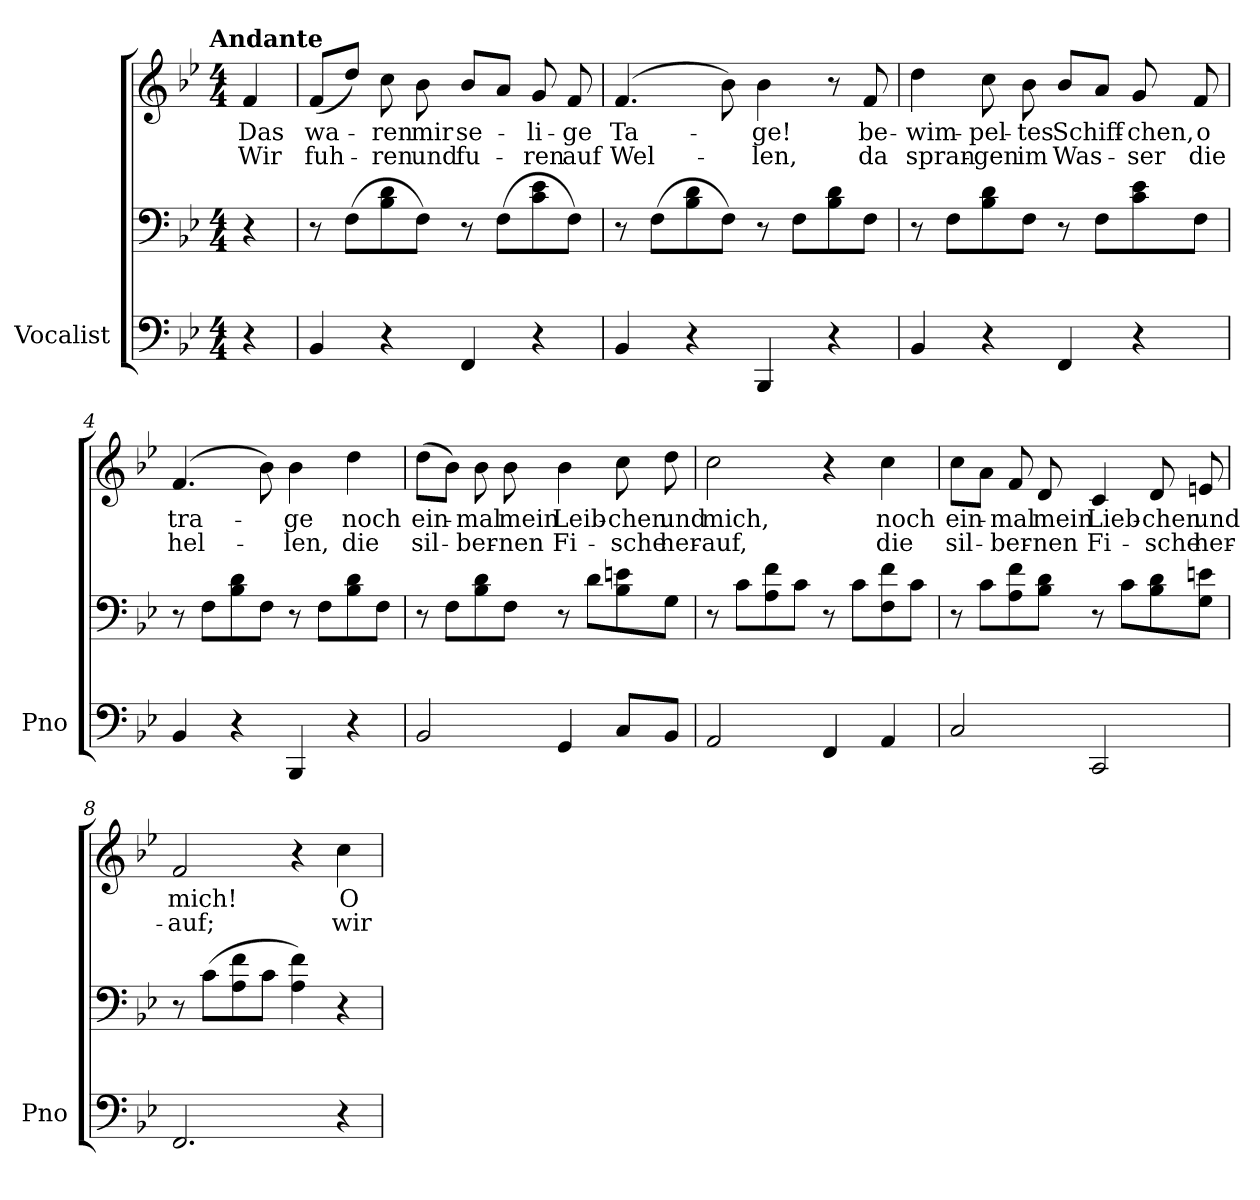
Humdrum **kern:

**kern	**kern	**kern	**text	**text
*part1	*part1	*part1	*part1	*part1
*staff3	*staff2	*staff1	*staff1	*staff1
*I"Vocalist	*	*	*	*
*I'Pno	*	*	*	*
*clefF4	*clefF4	*clefG2	*	*
*k[b-e-]	*k[b-e-]	*k[b-e-]	*	*
*B-:	*B-:	*B-:	*	*
!!LO:TX:omd:t=Andante
*M4/4	*M4/4	*M4/4	*	*
*MM84	*MM84	*MM84	*	*
=	=	=	=	=
4r	4r	4f/	Das	Wir
=1	=1	=1	=1	=1
4BB-/	8r	(8f/L	wa-	fuh-
.	(8F\L	8dd/J)	.	.
4r	8B-\ 8d\	8cc\	-ren	-ren
.	8F\J)	8b-\	mir	und
4FF/	8r	8b-/L	se-	fu-
.	(8F\L	8a/J	.	.
4r	8c\ 8e-\	8g/	-li-	-ren
.	8F\J)	8f/	-ge	auf
=2	=2	=2	=2	=2
4BB-/	8r	(4.f/	Ta-	Wel-
.	(8F\L	.	.	.
4r	8B-\ 8d\	.	.	.
.	8F\J)	8b-\)	.	.
4BBB-/	8r	4b-\	-ge!	-len,
.	8F\L	.	.	.
4r	8B-\ 8d\	8r	.	.
.	8F\J	8f/	be-	da
=3	=3	=3	=3	=3
4BB-/	8r	4dd\	-wim-	spran-
.	8F\L	.	.	.
4r	8B-\ 8d\	8cc\	-pel-	-gen
.	8F\J	8b-\	-tes	im
4FF/	8r	8b-/L	Schiff-	Was-
.	8F\L	8a/J	.	.
4r	8c\ 8e-\	8g/	-chen,	-ser
.	8F\J	8f/	o	die
=4	=4	=4	=4	=4
4BB-/	8r	(4.f/	tra-	hel-
.	8F\L	.	.	.
4r	8B-\ 8d\	.	.	.
.	8F\J	8b-\)	.	.
4BBB-/	8r	4b-\	-ge	-len,
.	8F\L	.	.	.
4r	8B-\ 8d\	4dd\	noch	die
.	8F\J	.	.	.
=5	=5	=5	=5	=5
2BB-/	8r	(8dd\L	ein-	sil-
.	8F\L	8b-\J)	.	.
.	8B-\ 8d\	8b-\	-mal	-ber-
.	8F\J	8b-\	mein	-nen
4GG/	8r	4b-\	Leib-	Fi-
.	8d\L	.	.	.
8C/L	8B-\ 8en\	8cc\	-chen	-sche
8BB-/J	8G\J	8dd\	und	her-
=6	=6	=6	=6	=6
2AA/	8r	2cc\	mich,	-auf,
.	8c\L	.	.	.
.	8A\ 8f\	.	.	.
.	8c\J	.	.	.
4FF/	8r	4r	.	.
.	8c\L	.	.	.
4AA/	8F\ 8f\	4cc\	noch	die
.	8c\J	.	.	.
=7	=7	=7	=7	=7
2C/	8r	8cc\L	ein-	sil-
.	8c\L	8a\J	.	.
.	8A\ 8f\	8f/	-mal	-ber-
.	8B-\ 8d\J	8d/	mein	-nen
2CC/	8r	4c/	Lieb-	Fi-
.	8c\L	.	.	.
.	8B-\ 8d\	8d/	-chen	-sche
.	8G\ 8en\J	8en/	und	her-
=8	=8	=8	=8	=8
2.FF/	8r	2f/	mich!	-auf;
.	(8c\L	.	.	.
.	8A\ 8f\	.	.	.
.	8c\J	.	.	.
.	4A\ 4f\)	4r	.	.
4r	4r	4cc\	O	wir
=	=	=	=	=
*-	*-	*-	*-	*-
